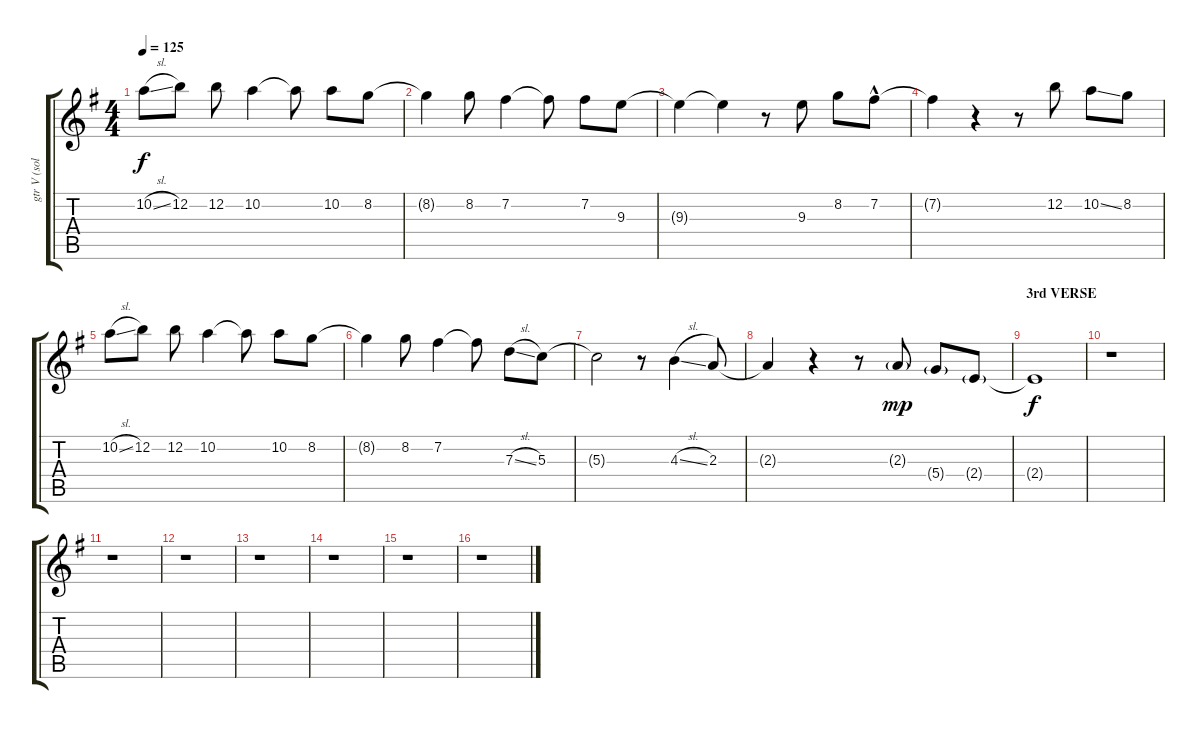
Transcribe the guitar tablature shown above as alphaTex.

\track ("gtr V (solo)" "gtr V (sol") {instrument distortionguitar}
\staff {score tabs}
\tuning (E4 B3 G3 D3 A2 E2) {hide}
\ts (4 4)
\tempo 125
\clef g2
\ks eminor
10.2{sl}.8{dy f} 12.2.8 12.2.8 10.2.4 10.2{t}.8 10.2.8 8.2.8 |
8.2{t}.4 8.2.8 7.2.4 7.2{t}.8 7.2.8 9.3.8 |
9.3{t}.4 9.3{t}.4 r.8 9.3.8 8.2.8 7.2{hac}.8 |
7.2{t}.4 r.4 r.8 12.2.8 10.2{ss}.8 8.2.8 |
10.2{sl}.8 12.2.8 12.2.8 10.2.4 10.2{t}.8 10.2.8 8.2.8 |
8.2{t}.4 8.2.8 7.2.4 7.2{t}.8 7.3{sl}.8 5.3.8 |
5.3{t}.2 r.8 4.3{sl}.4 2.3.8 |
2.3{t}.4 r.4 r.8 2.3{g}.8{dy mp} 5.4{g}.8 2.4{g}.8 |
\section ("" "3rd VERSE")
2.4{t}.1{dy f} |
r.1 |
r.1 |
r.1 |
r.1 |
r.1 |
r.1 |
r.1
